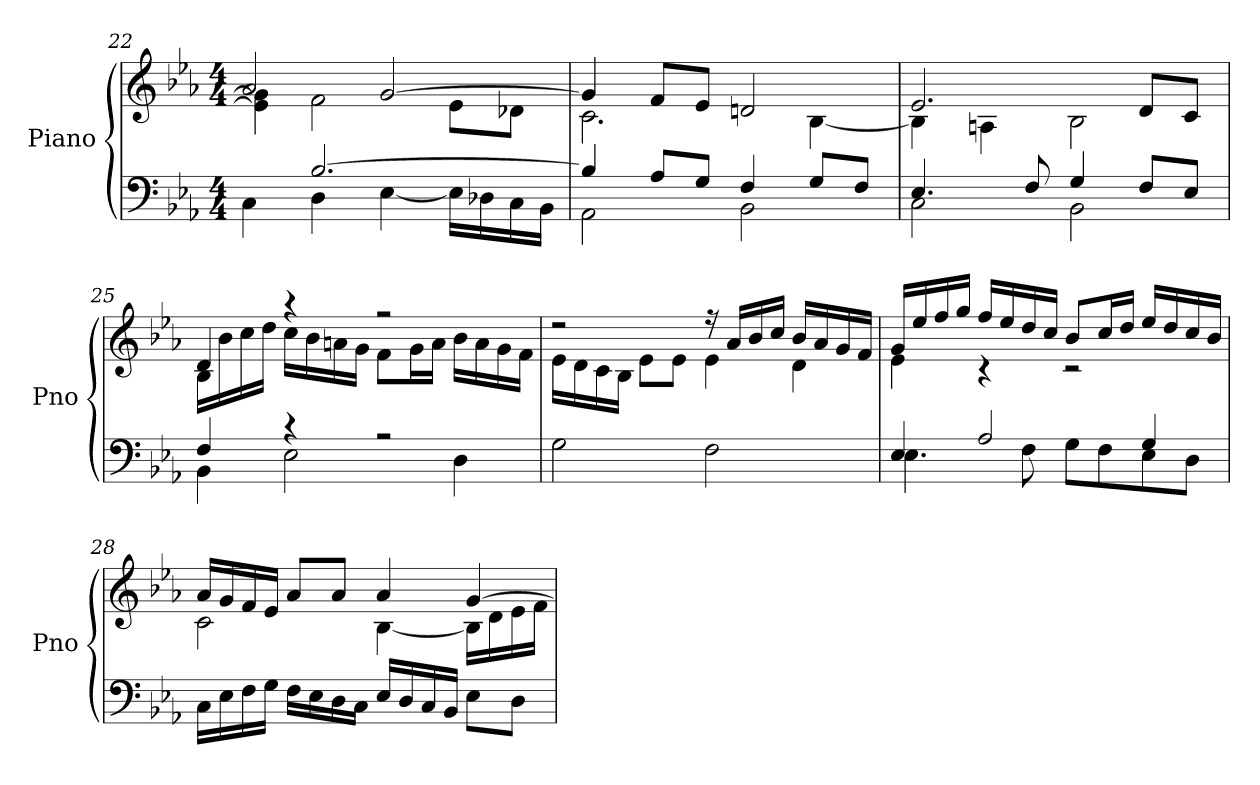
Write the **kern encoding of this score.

**kern	**kern
*part1	*part1
*staff2	*staff1
*I"Piano	*
*I'Pno	*
*clefF4	*clefG2
*k[b-e-a-]	*k[b-e-a-]
*E-:	*E-:
*M4/4	*M4/4
=22	=22
*^	*^
4ryy	4C\	2a-/	4e-\] 4g\]
[2.B-/	4D\	.	2f\
.	[4E-\	[2g/	.
.	16E-\LL]	.	8e-\L
.	16D-X\	.	.
.	16C\	.	8d-X\J
.	16BB-\JJ	.	.
!!LO:LB:g=z	!!
=23	=23	=23	=23
4B-/]	2AA-\	4g/]	2.c\
8A-/L	.	8f/L	.
8G/J	.	8e-/J	.
4F/	2BB-\	2dn/	.
8G/L	.	.	[4B-\
8F/J	.	.	.
=24	=24	=24	=24
4.E-/	2C\	2.e-/	4B-\]
.	.	.	4An\
8F/	.	.	.
4G/	2BB-\	.	2B-\
8F/L	.	8d/L	.
8E-/J	.	8c/J	.
=25	=25	=25	=25
4F/	4BB-\	4d/	16B-LL
.	.	.	16b-
.	.	.	16cc
.	.	.	16ddJJ
4r	2E-\	4r	16ccLL
.	.	.	16b-
.	.	.	16an
.	.	.	16gJJ
2r	.	2r	8f\L
.	.	.	16g\L
.	.	.	16a\JJ
.	4D\	.	16b-\LL
.	.	.	16a\
.	.	.	16g\
.	.	.	16f\JJ
!!LO:LB:g=z	!!
=26	=26	=26	=26
1ryy	2G\	2r	16e-LL
.	.	.	16d
.	.	.	16c
.	.	.	16B-JJ
.	.	.	8e-\L
.	.	.	8e-\J
.	2F\	16r	4e-\
.	.	16a-LL	.
.	.	16b-	.
.	.	16ccJJ	.
.	.	16b-LL	4d\
.	.	16a-	.
.	.	16g	.
.	.	16fJJ	.
=27	=27	=27	=27
4E-/	4.E-\	16gLL	4e-\
.	.	16ee-	.
.	.	16ff	.
.	.	16ggJJ	.
2A-/	.	16ffLL	4r
.	.	16ee-	.
.	8F\	16dd	.
.	.	16ccJJ	.
.	8GL	8b-/L	2r
.	8F	16cc/L	.
.	.	16dd/JJ	.
4G/	8E-	16ee-/LL	.
.	.	16dd/	.
.	8DJ	16cc/	.
.	.	16b-/JJ	.
=28	=28	=28	=28
16C\LL	1ryy	16a-/LL	2c\
16E-\	.	16g/	.
16F\	.	16f/	.
16G\JJ	.	16e-/JJ	.
16F\LL	.	8a-/L	.
16E-\	.	.	.
16D\	.	8a-/J	.
16C\JJ	.	.	.
16E-/LL	.	4a-/	[4B-\
16D/	.	.	.
16C/	.	.	.
16BB-/JJ	.	.	.
8E-\L	.	[4g/	16B-LL]
.	.	.	16d
8D\J	.	.	16e-
.	.	.	16fJJ
*v	*v	*	*
*	*v	*v
=	=
*-	*-
